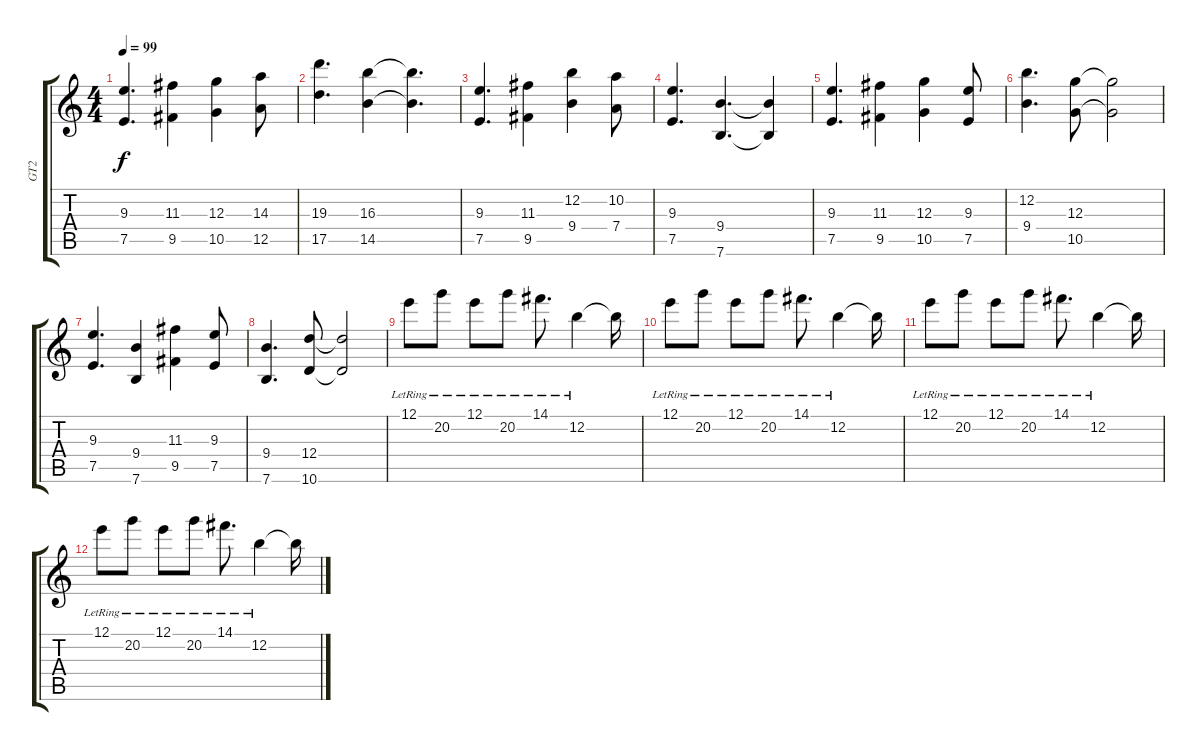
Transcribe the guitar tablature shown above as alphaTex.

\track ("GT2" "GT2") {instrument distortionguitar}
\staff {score tabs}
\tuning (E4 B3 G3 D3 A2 E2) {hide}
\ts (4 4)
\tempo 99
\clef g2
\ks c
(9.3 7.5).4{d dy f} (11.3 9.5).4 (12.3 10.5).4 (14.3 12.5).8 |
(19.3 17.5).4{d} (16.3 14.5).4 (16.3{t} 14.5{t}).4{d} |
(9.3 7.5).4{d} (11.3 9.5).4 (12.2 9.4).4 (10.2 7.4).8 |
(9.3 7.5).4{d} (9.4 7.6).4{d} (9.4{t} 7.6{t}).4 |
(9.3 7.5).4{d} (11.3 9.5).4 (12.3 10.5).4 (9.3 7.5).8 |
(12.2 9.4).4{d} (12.3 10.5).8 (12.3{t} 10.5{t}).2 |
(9.3 7.5).4{d} (9.4 7.6).4 (11.3 9.5).4 (9.3 7.5).8 |
(9.4 7.6).4{d} (12.4 10.6).8 (12.4{t} 10.6{t}).2 |
12.1{lr}.8{volume 8 instrument acousticguitarsteel} 20.2{lr}.8 12.1{lr}.8 20.2{lr}.8 14.1{lr}.8{d} 12.2{lr}.4 12.2{t}.16 |
12.1{lr}.8 20.2{lr}.8 12.1{lr}.8 20.2{lr}.8 14.1{lr}.8{d} 12.2{lr}.4 12.2{t}.16 |
12.1{lr}.8 20.2{lr}.8 12.1{lr}.8 20.2{lr}.8 14.1{lr}.8{d} 12.2{lr}.4 12.2{t}.16 |
12.1{lr}.8 20.2{lr}.8 12.1{lr}.8 20.2{lr}.8 14.1{lr}.8{d} 12.2{lr}.4 12.2{t}.16
